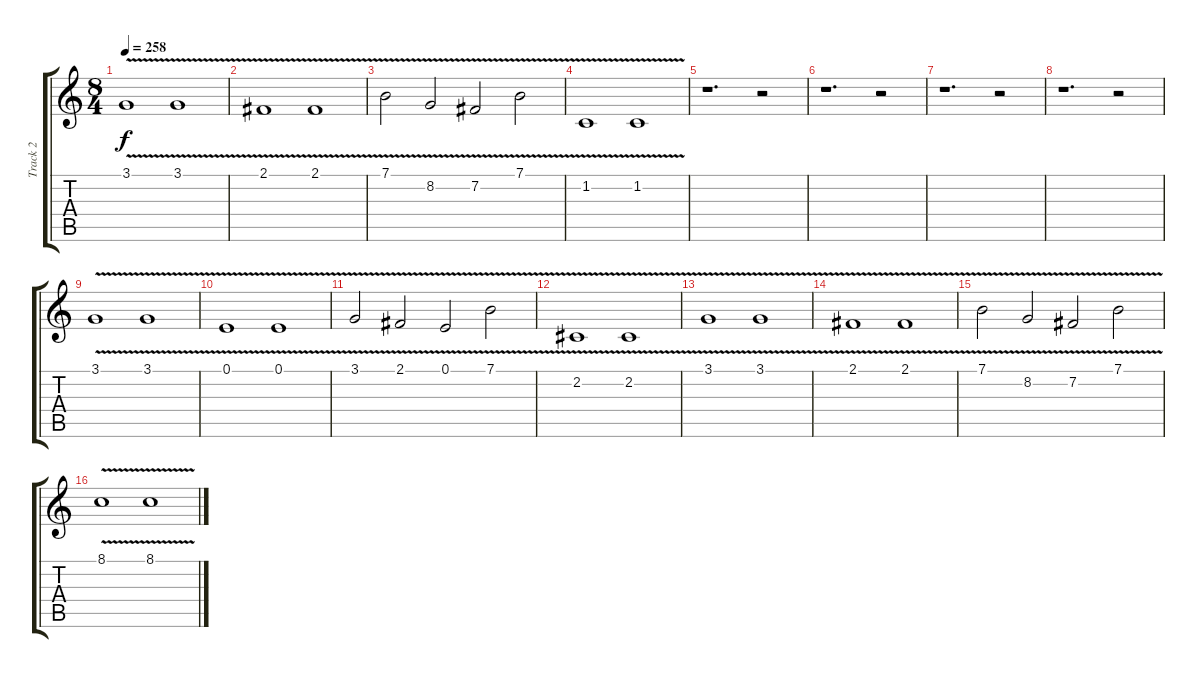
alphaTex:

\track ("Track 2" "Track 2") {instrument clavinet}
\staff {score tabs}
\tuning (E4 B3 G3 D3 A2 E2) {hide}
\ts (8 4)
\tempo 258
\clef g2
\ks c
3.1{v}.1{dy f} 3.1{v}.1 |
2.1{v}.1 2.1{v}.1 |
7.1{v}.2 8.2{v}.2 7.2{v}.2 7.1{v}.2 |
1.2{v}.1 1.2{v}.1 |
r.1{d} r.2 |
r.1{d} r.2 |
r.1{d} r.2 |
r.1{d} r.2 |
3.1{v}.1 3.1{v}.1 |
0.1{v}.1 0.1{v}.1 |
3.1{v}.2 2.1{v}.2 0.1{v}.2 7.1{v}.2 |
2.2{v}.1 2.2{v}.1 |
3.1{v}.1 3.1{v}.1 |
2.1{v}.1 2.1{v}.1 |
7.1{v}.2 8.2{v}.2 7.2{v}.2 7.1{v}.2 |
8.1{v}.1 8.1{v}.1
